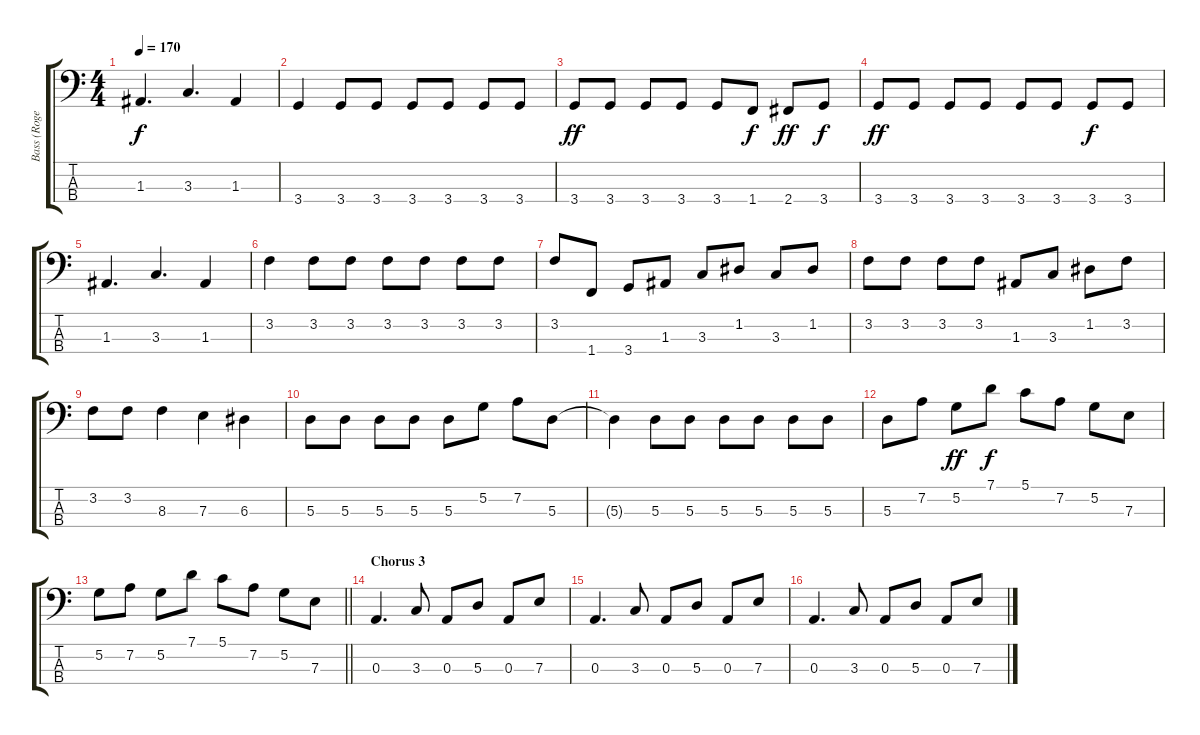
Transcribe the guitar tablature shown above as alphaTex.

\track ("Bass (Roger Glover)" "Bass (Roge") {instrument electricbassfinger}
\staff {score tabs}
\tuning (G2 D2 A1 E1) {hide}
\ts (4 4)
\tempo 170
\clef f4
\ks c
1.3.4{d dy f} 3.3.4{d} 1.3.4 |
3.4.4 3.4.8 3.4.8 3.4.8 3.4.8 3.4.8 3.4.8 |
3.4.8{dy ff} 3.4.8 3.4.8 3.4.8 3.4.8 1.4.8{dy f} 2.4.8{dy ff} 3.4.8{dy f} |
3.4.8{dy ff} 3.4.8 3.4.8 3.4.8 3.4.8 3.4.8 3.4.8{dy f} 3.4.8 |
1.3.4{d} 3.3.4{d} 1.3.4 |
3.2.4 3.2.8 3.2.8 3.2.8 3.2.8 3.2.8 3.2.8 |
3.2.8 1.4.8 3.4.8 1.3.8 3.3.8 1.2.8 3.3.8 1.2.8 |
3.2.8 3.2.8 3.2.8 3.2.8 1.3.8 3.3.8 1.2.8 3.2.8 |
3.2.8 3.2.8 8.3.4 7.3.4 6.3.4 |
5.3.8 5.3.8 5.3.8 5.3.8 5.3.8 5.2.8 7.2.8 5.3.8 |
5.3{t}.4 5.3.8 5.3.8 5.3.8 5.3.8 5.3.8 5.3.8 |
5.3.8 7.2.8 5.2.8{dy ff} 7.1.8{dy f} 5.1.8 7.2.8 5.2.8 7.3.8 |
\barLineRight lightlight
5.2.8 7.2.8 5.2.8 7.1.8 5.1.8 7.2.8 5.2.8 7.3.8 |
\section ("" "Chorus 3")
0.3.4{d} 3.3.8 0.3.8 5.3.8 0.3.8 7.3.8 |
0.3.4{d} 3.3.8 0.3.8 5.3.8 0.3.8 7.3.8 |
0.3.4{d} 3.3.8 0.3.8 5.3.8 0.3.8 7.3.8
